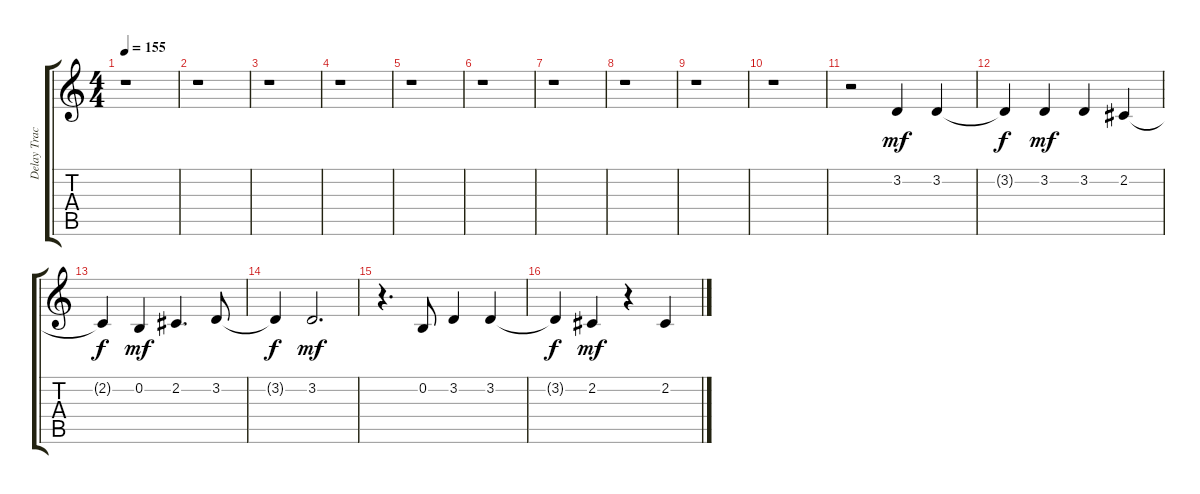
\track ("Delay Track (ignore)" "Delay Trac") {instrument oboe}
\staff {score tabs}
\tuning (E4 B3 G3 D3 A2 E2) {hide}
\ts (4 4)
\tempo 155
\clef g2
\ks c
r.1{dy f} |
r.1 |
r.1 |
r.1 |
r.1 |
r.1 |
r.1 |
r.1 |
r.1 |
r.1 |
r.2 3.2.4{dy mf} 3.2.4 |
3.2{t}.4{dy f} 3.2.4{dy mf} 3.2.4 2.2.4 |
2.2{t}.4{dy f} 0.2.4{dy mf} 2.2.4{d} 3.2.8 |
3.2{t}.4{dy f} 3.2.2{d dy mf} |
r.4{d} 0.2.8 3.2.4 3.2.4 |
3.2{t}.4{dy f} 2.2.4{dy mf} r.4 2.2.4
